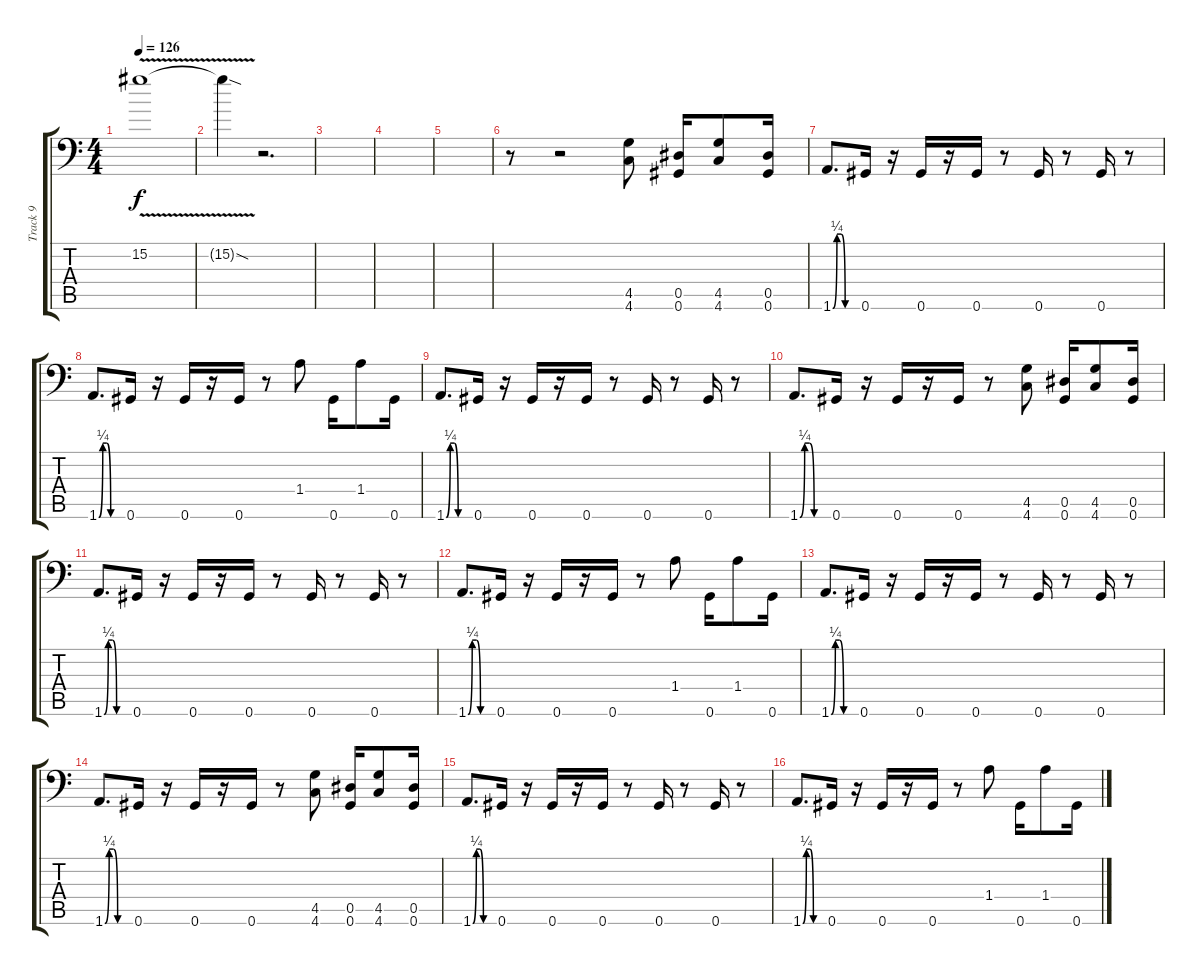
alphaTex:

\track ("Track 9" "Track 9") {instrument distortionguitar}
\staff {score tabs}
\tuning (Bb3 F3 Db3 Ab2 Eb2 Ab1) {hide}
\ts (4 4)
\tempo 126
\clef f4
\ks c
15.2{v}.1{dy f} |
15.2{sod t}.4 r.2{d} |
|
|
|
r.8 r.2 (4.5 4.6).8{volume 12} (0.5 0.6).16 (4.5 4.6).8 (0.5 0.6).16 |
1.6{be (custom 0 0 10 1 20 1 30 0 60 0)}.8{d} 0.6.16 r.16 0.6.16 r.16 0.6.16 r.8 0.6.16 r.8 0.6.16 r.8 |
1.6{be (custom 0 0 10 1 20 1 30 0 60 0)}.8{d} 0.6.16 r.16 0.6.16 r.16 0.6.16 r.8 1.4.8 0.6.16 1.4.8 0.6.16 |
1.6{be (custom 0 0 10 1 20 1 30 0 60 0)}.8{d} 0.6.16 r.16 0.6.16 r.16 0.6.16 r.8 0.6.16 r.8 0.6.16 r.8 |
1.6{be (custom 0 0 10 1 20 1 30 0 60 0)}.8{d} 0.6.16 r.16 0.6.16 r.16 0.6.16 r.8 (4.5 4.6).8 (0.5 0.6).16 (4.5 4.6).8 (0.5 0.6).16 |
1.6{be (custom 0 0 10 1 20 1 30 0 60 0)}.8{d} 0.6.16 r.16 0.6.16 r.16 0.6.16 r.8 0.6.16 r.8 0.6.16 r.8 |
1.6{be (custom 0 0 10 1 20 1 30 0 60 0)}.8{d} 0.6.16 r.16 0.6.16 r.16 0.6.16 r.8 1.4.8 0.6.16 1.4.8 0.6.16 |
1.6{be (custom 0 0 10 1 20 1 30 0 60 0)}.8{d} 0.6.16 r.16 0.6.16 r.16 0.6.16 r.8 0.6.16 r.8 0.6.16 r.8 |
1.6{be (custom 0 0 10 1 20 1 30 0 60 0)}.8{d} 0.6.16 r.16 0.6.16 r.16 0.6.16 r.8 (4.5 4.6).8 (0.5 0.6).16 (4.5 4.6).8 (0.5 0.6).16 |
1.6{be (custom 0 0 10 1 20 1 30 0 60 0)}.8{d} 0.6.16 r.16 0.6.16 r.16 0.6.16 r.8 0.6.16 r.8 0.6.16 r.8 |
1.6{be (custom 0 0 10 1 20 1 30 0 60 0)}.8{d} 0.6.16 r.16 0.6.16 r.16 0.6.16 r.8 1.4.8 0.6.16 1.4.8 0.6.16
